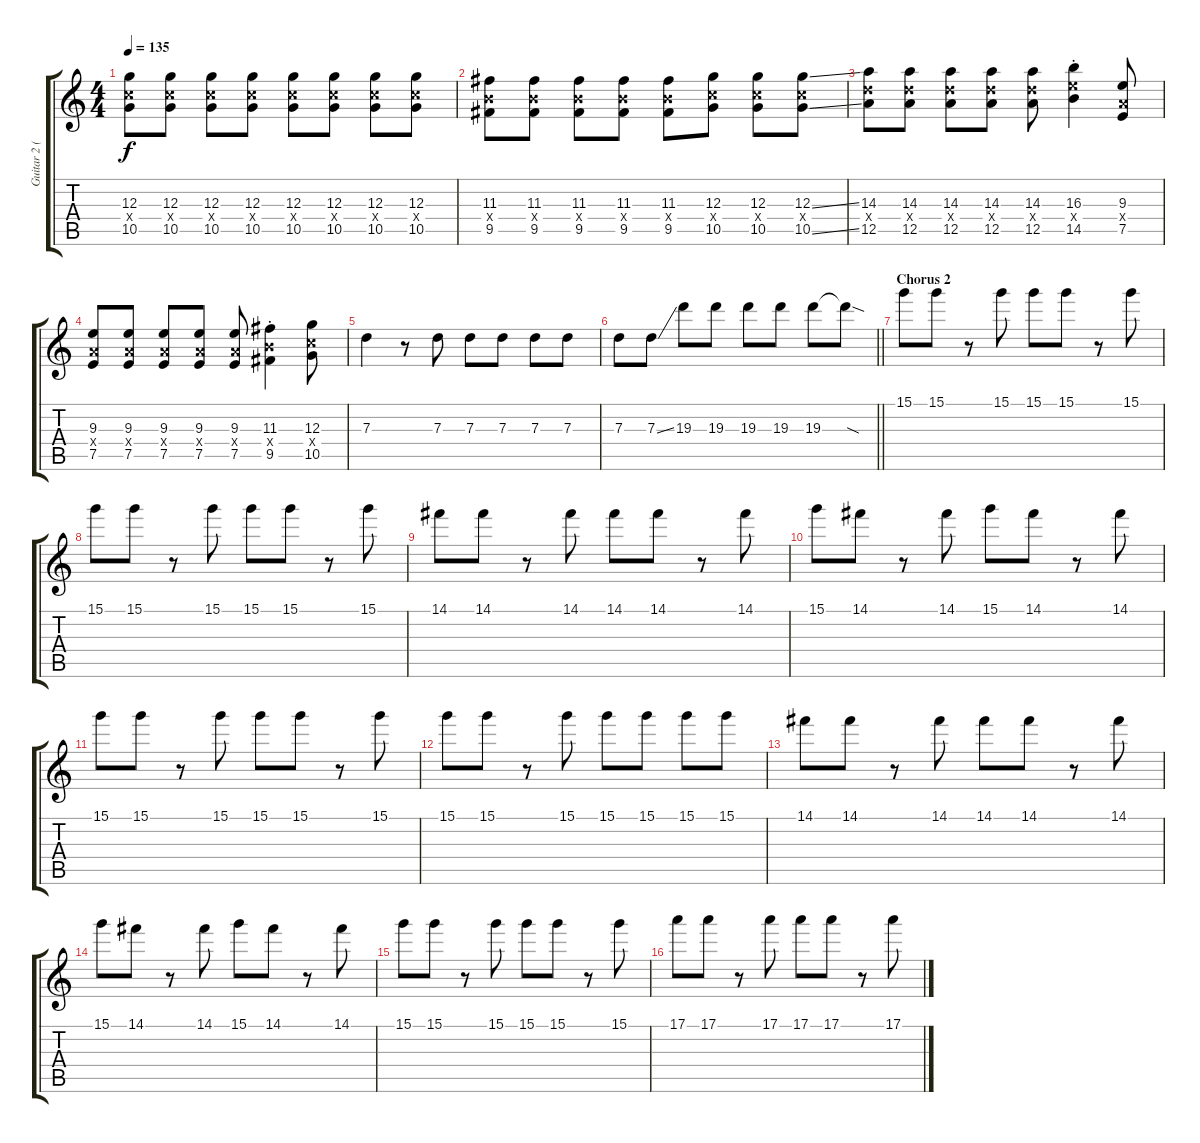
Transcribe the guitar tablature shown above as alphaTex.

\track ("Guitar 2 (Paul Banks)" "Guitar 2 (") {instrument overdrivenguitar}
\staff {score tabs}
\tuning (E4 B3 G3 D3 A2 E2) {hide}
\ts (4 4)
\tempo 135
\clef g2
\ks c
(12.3 10.4{x} 10.5).8{dy f} (12.3 10.4{x} 10.5).8 (12.3 10.4{x} 10.5).8 (12.3 10.4{x} 10.5).8 (12.3 10.4{x} 10.5).8 (12.3 10.4{x} 10.5).8 (12.3 10.4{x} 10.5).8 (12.3 10.4{x} 10.5).8 |
(11.3 9.4{x} 9.5).8 (11.3 9.4{x} 9.5).8 (11.3 9.4{x} 9.5).8 (11.3 9.4{x} 9.5).8 (11.3 9.4{x} 9.5).8 (12.3 10.4{x} 10.5).8 (12.3 10.4{x} 10.5).8 (12.3{ss} 10.4{x} 10.5{ss}).8 |
(14.3 12.4{x} 12.5).8 (14.3 12.4{x} 12.5).8 (14.3 12.4{x} 12.5).8 (14.3 12.4{x} 12.5).8 (14.3 12.4{x} 12.5).8 (16.3{st} 14.4{x} 14.5{st}).4 (9.3 7.4{x} 7.5).8 |
(9.3 7.4{x} 7.5).8 (9.3 7.4{x} 7.5).8 (9.3 7.4{x} 7.5).8 (9.3 7.4{x} 7.5).8 (9.3 7.4{x} 7.5).8 (11.3{st} 9.4{x} 9.5{st}).4 (12.3 10.4{x} 10.5).8 |
7.3.4 r.8 7.3.8 7.3.8 7.3.8 7.3.8 7.3.8 |
\barLineRight lightlight
7.3.8 7.3{ss}.8 19.3.8 19.3.8 19.3.8 19.3.8 19.3.8 19.3{sod t}.8 |
\section ("" "Chorus 2")
15.1.8 15.1.8 r.8 15.1.8 15.1.8 15.1.8 r.8 15.1.8 |
15.1.8 15.1.8 r.8 15.1.8 15.1.8 15.1.8 r.8 15.1.8 |
14.1.8 14.1.8 r.8 14.1.8 14.1.8 14.1.8 r.8 14.1.8 |
15.1.8 14.1.8 r.8 14.1.8 15.1.8 14.1.8 r.8 14.1.8 |
15.1.8 15.1.8 r.8 15.1.8 15.1.8 15.1.8 r.8 15.1.8 |
15.1.8 15.1.8 r.8 15.1.8 15.1.8 15.1.8 15.1.8 15.1.8 |
14.1.8 14.1.8 r.8 14.1.8 14.1.8 14.1.8 r.8 14.1.8 |
15.1.8 14.1.8 r.8 14.1.8 15.1.8 14.1.8 r.8 14.1.8 |
15.1.8 15.1.8 r.8 15.1.8 15.1.8 15.1.8 r.8 15.1.8 |
17.1.8 17.1.8 r.8 17.1.8 17.1.8 17.1.8 r.8 17.1.8
